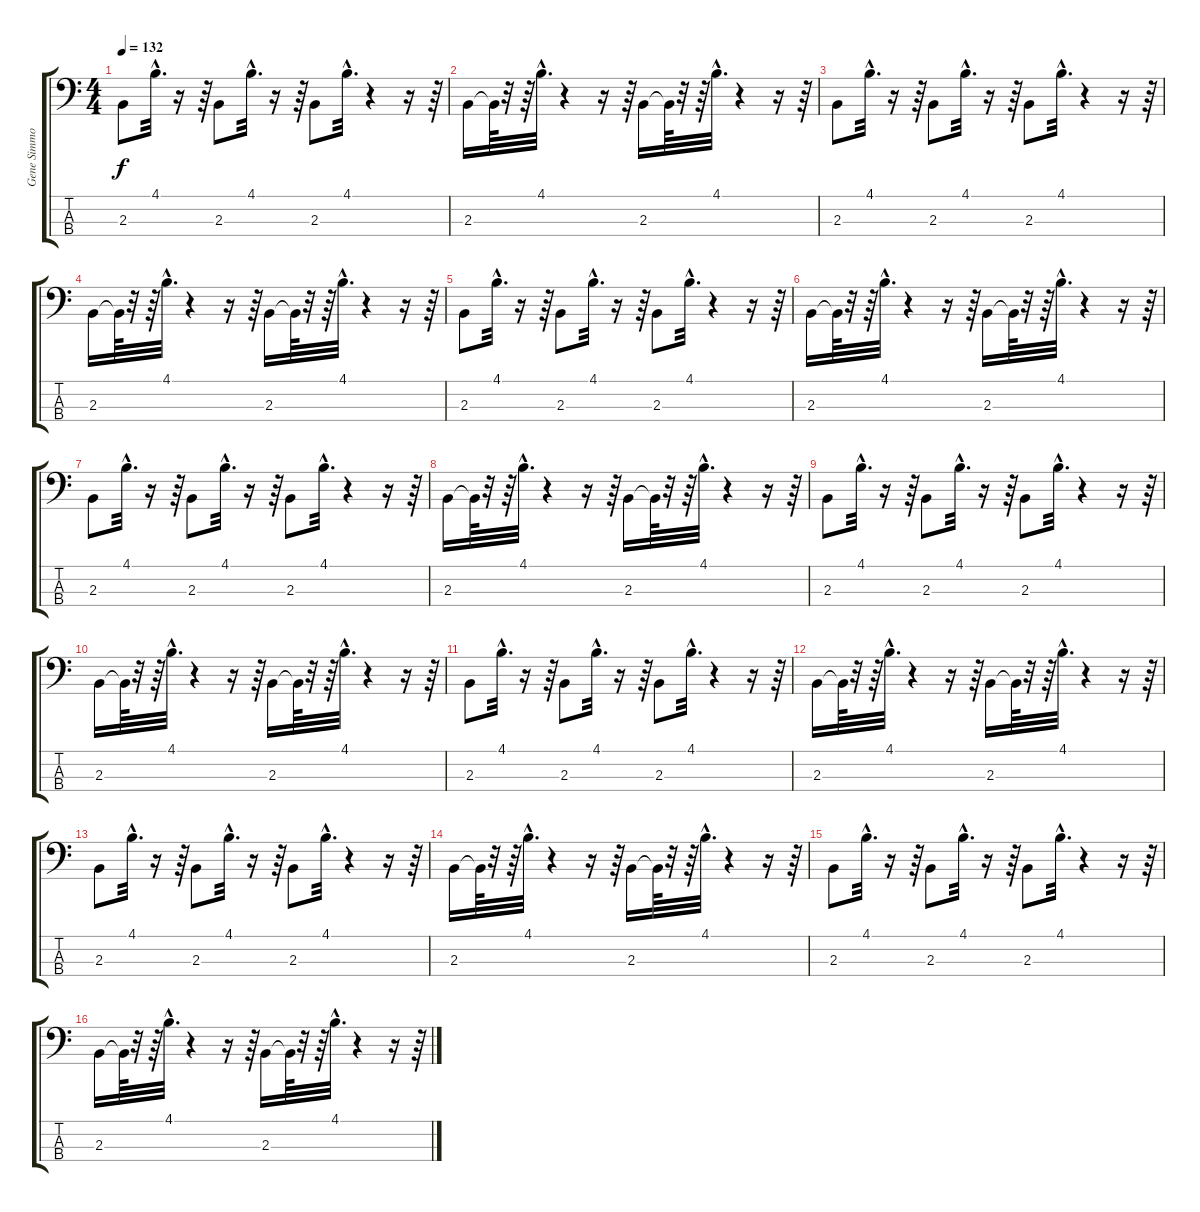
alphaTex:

\track ("Gene Simmons" "Gene Simmo") {instrument synthbass1}
\staff {score tabs}
\tuning (G2 D2 A1 E1) {hide}
\ts (4 4)
\tempo 132
\clef f4
\ks c
2.3.8{dy f} 4.1{hac}.32{d} r.16 r.64 2.3.8 4.1{hac}.32{d} r.16 r.64 2.3.8 4.1{hac}.32{d} r.4 r.16 r.64 |
2.3.16 2.3{t}.64 r.32 r.64 4.1{hac}.32{d} r.4 r.16 r.64 2.3.16 2.3{t}.64 r.32 r.64 4.1{hac}.32{d} r.4 r.16 r.64 |
2.3.8 4.1{hac}.32{d} r.16 r.64 2.3.8 4.1{hac}.32{d} r.16 r.64 2.3.8 4.1{hac}.32{d} r.4 r.16 r.64 |
2.3.16 2.3{t}.64 r.32 r.64 4.1{hac}.32{d} r.4 r.16 r.64 2.3.16 2.3{t}.64 r.32 r.64 4.1{hac}.32{d} r.4 r.16 r.64 |
2.3.8 4.1{hac}.32{d} r.16 r.64 2.3.8 4.1{hac}.32{d} r.16 r.64 2.3.8 4.1{hac}.32{d} r.4 r.16 r.64 |
2.3.16 2.3{t}.64 r.32 r.64 4.1{hac}.32{d} r.4 r.16 r.64 2.3.16 2.3{t}.64 r.32 r.64 4.1{hac}.32{d} r.4 r.16 r.64 |
2.3.8 4.1{hac}.32{d} r.16 r.64 2.3.8 4.1{hac}.32{d} r.16 r.64 2.3.8 4.1{hac}.32{d} r.4 r.16 r.64 |
2.3.16 2.3{t}.64 r.32 r.64 4.1{hac}.32{d} r.4 r.16 r.64 2.3.16 2.3{t}.64 r.32 r.64 4.1{hac}.32{d} r.4 r.16 r.64 |
2.3.8 4.1{hac}.32{d} r.16 r.64 2.3.8 4.1{hac}.32{d} r.16 r.64 2.3.8 4.1{hac}.32{d} r.4 r.16 r.64 |
2.3.16 2.3{t}.64 r.32 r.64 4.1{hac}.32{d} r.4 r.16 r.64 2.3.16 2.3{t}.64 r.32 r.64 4.1{hac}.32{d} r.4 r.16 r.64 |
2.3.8 4.1{hac}.32{d} r.16 r.64 2.3.8 4.1{hac}.32{d} r.16 r.64 2.3.8 4.1{hac}.32{d} r.4 r.16 r.64 |
2.3.16 2.3{t}.64 r.32 r.64 4.1{hac}.32{d} r.4 r.16 r.64 2.3.16 2.3{t}.64 r.32 r.64 4.1{hac}.32{d} r.4 r.16 r.64 |
2.3.8 4.1{hac}.32{d} r.16 r.64 2.3.8 4.1{hac}.32{d} r.16 r.64 2.3.8 4.1{hac}.32{d} r.4 r.16 r.64 |
2.3.16 2.3{t}.64 r.32 r.64 4.1{hac}.32{d} r.4 r.16 r.64 2.3.16 2.3{t}.64 r.32 r.64 4.1{hac}.32{d} r.4 r.16 r.64 |
2.3.8 4.1{hac}.32{d} r.16 r.64 2.3.8 4.1{hac}.32{d} r.16 r.64 2.3.8 4.1{hac}.32{d} r.4 r.16 r.64 |
2.3.16 2.3{t}.64 r.32 r.64 4.1{hac}.32{d} r.4 r.16 r.64 2.3.16 2.3{t}.64 r.32 r.64 4.1{hac}.32{d} r.4 r.16 r.64
